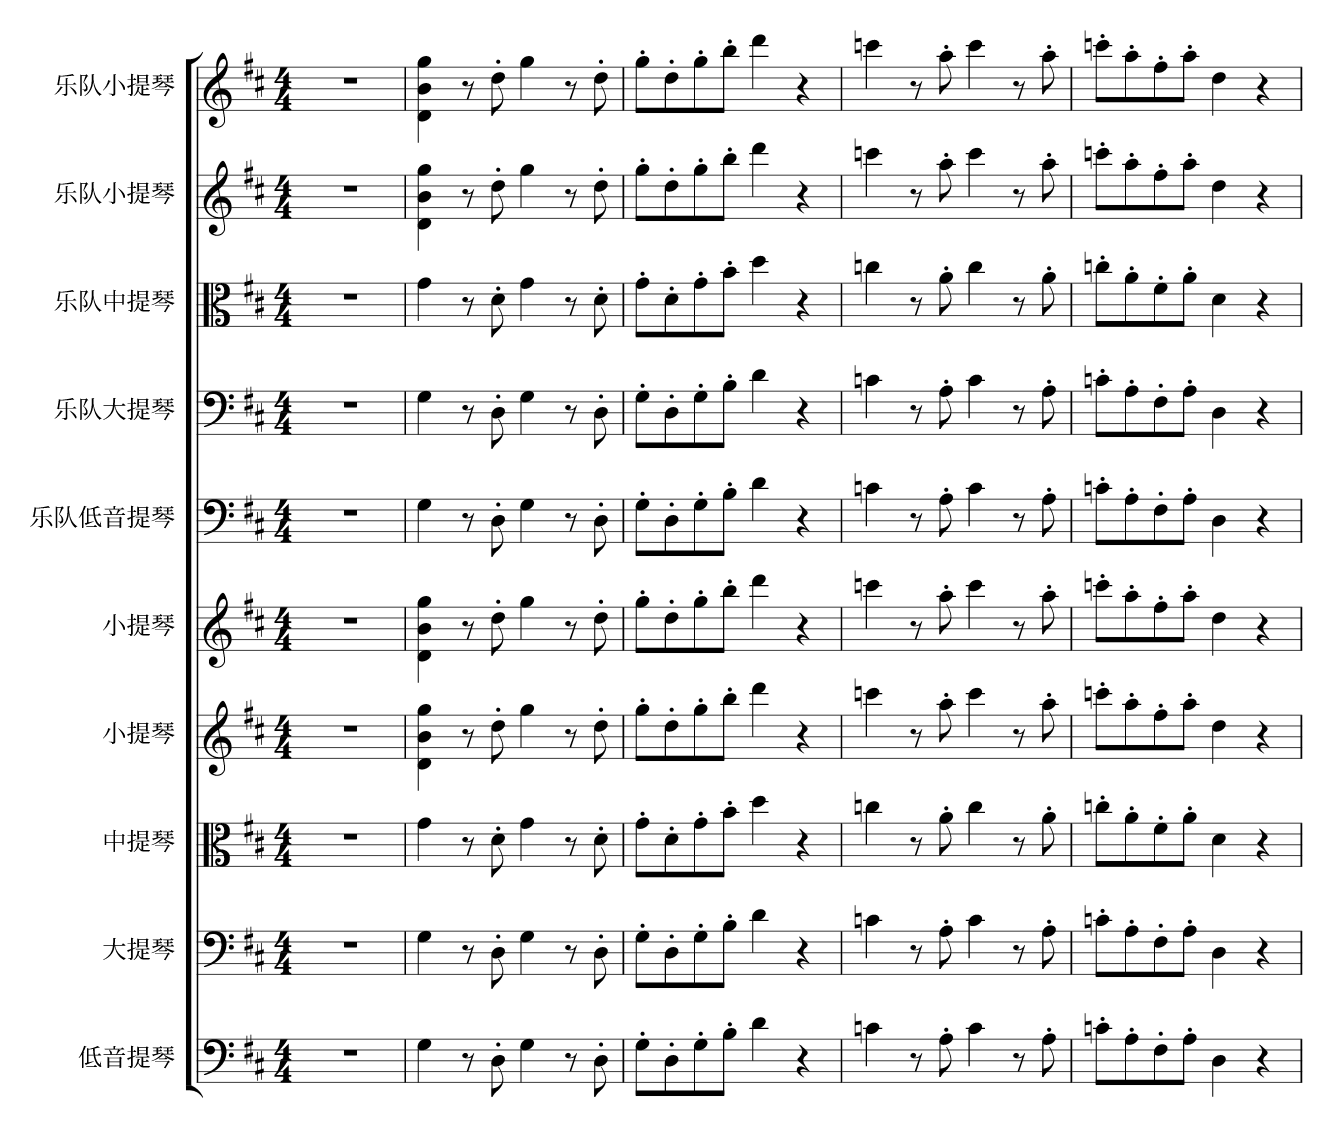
**kern	**kern	**kern	**kern	**kern	**kern	**kern	**kern	**kern	**kern
*part10	*part9	*part8	*part7	*part6	*part5	*part4	*part3	*part2	*part1
*staff10	*staff9	*staff8	*staff7	*staff6	*staff5	*staff4	*staff3	*staff2	*staff1
*I"低音提琴	*I"大提琴	*I"中提琴	*I"小提琴	*I"小提琴	*I"乐队低音提琴	*I"乐队大提琴	*I"乐队中提琴	*I"乐队小提琴	*I"乐队小提琴
*clefF4	*clefF4	*clefC3	*clefG2	*clefG2	*clefF4	*clefF4	*clefC3	*clefG2	*clefG2
*ITrd7c12	*	*	*	*	*ITrd7c12	*	*	*	*
*k[f#c#]	*k[f#c#]	*k[f#c#]	*k[f#c#]	*k[f#c#]	*k[f#c#]	*k[f#c#]	*k[f#c#]	*k[f#c#]	*k[f#c#]
*M4/4	*M4/4	*M4/4	*M4/4	*M4/4	*M4/4	*M4/4	*M4/4	*M4/4	*M4/4
*MM132	*MM132	*MM132	*MM132	*MM132	*MM132	*MM132	*MM132	*MM132	*MM132
=1	=1	=1	=1	=1	=1	=1	=1	=1	=1
1r	1r	1r	1r	1r	1r	1r	1r	1r	1r
=2	=2	=2	=2	=2	=2	=2	=2	=2	=2
4GG\	4G\	4g\	4d\ 4b\ 4gg\	4d\ 4b\ 4gg\	4GG\	4G\	4g\	4d\ 4b\ 4gg\	4d\ 4b\ 4gg\
8r	8r	8r	8r	8r	8r	8r	8r	8r	8r
8DD'\	8D'\	8d'\	8dd'\	8dd'\	8DD'\	8D'\	8d'\	8dd'\	8dd'\
4GG\	4G\	4g\	4gg\	4gg\	4GG\	4G\	4g\	4gg\	4gg\
8r	8r	8r	8r	8r	8r	8r	8r	8r	8r
8DD'\	8D'\	8d'\	8dd'\	8dd'\	8DD'\	8D'\	8d'\	8dd'\	8dd'\
=3	=3	=3	=3	=3	=3	=3	=3	=3	=3
8GG'\L	8G'\L	8g'\L	8gg'\L	8gg'\L	8GG'\L	8G'\L	8g'\L	8gg'\L	8gg'\L
8DD'\	8D'\	8d'\	8dd'\	8dd'\	8DD'\	8D'\	8d'\	8dd'\	8dd'\
8GG'\	8G'\	8g'\	8gg'\	8gg'\	8GG'\	8G'\	8g'\	8gg'\	8gg'\
8BB'\J	8B'\J	8b'\J	8bb'\J	8bb'\J	8BB'\J	8B'\J	8b'\J	8bb'\J	8bb'\J
4D\	4d\	4dd\	4ddd\	4ddd\	4D\	4d\	4dd\	4ddd\	4ddd\
4r	4r	4r	4r	4r	4r	4r	4r	4r	4r
=4	=4	=4	=4	=4	=4	=4	=4	=4	=4
4Cn\	4cn\	4ccn\	4cccn\	4cccn\	4Cn\	4cn\	4ccn\	4cccn\	4cccn\
8r	8r	8r	8r	8r	8r	8r	8r	8r	8r
8AA'\	8A'\	8a'\	8aa'\	8aa'\	8AA'\	8A'\	8a'\	8aa'\	8aa'\
4C\	4c\	4cc\	4ccc\	4ccc\	4C\	4c\	4cc\	4ccc\	4ccc\
8r	8r	8r	8r	8r	8r	8r	8r	8r	8r
8AA'\	8A'\	8a'\	8aa'\	8aa'\	8AA'\	8A'\	8a'\	8aa'\	8aa'\
=5	=5	=5	=5	=5	=5	=5	=5	=5	=5
8Cn'\L	8cn'\L	8ccn'\L	8cccn'\L	8cccn'\L	8Cn'\L	8cn'\L	8ccn'\L	8cccn'\L	8cccn'\L
8AA'\	8A'\	8a'\	8aa'\	8aa'\	8AA'\	8A'\	8a'\	8aa'\	8aa'\
8FF#'\	8F#'\	8f#'\	8ff#'\	8ff#'\	8FF#'\	8F#'\	8f#'\	8ff#'\	8ff#'\
8AA'\J	8A'\J	8a'\J	8aa'\J	8aa'\J	8AA'\J	8A'\J	8a'\J	8aa'\J	8aa'\J
4DD\	4D\	4d\	4dd\	4dd\	4DD\	4D\	4d\	4dd\	4dd\
4r	4r	4r	4r	4r	4r	4r	4r	4r	4r
=	=	=	=	=	=	=	=	=	=
*-	*-	*-	*-	*-	*-	*-	*-	*-	*-
